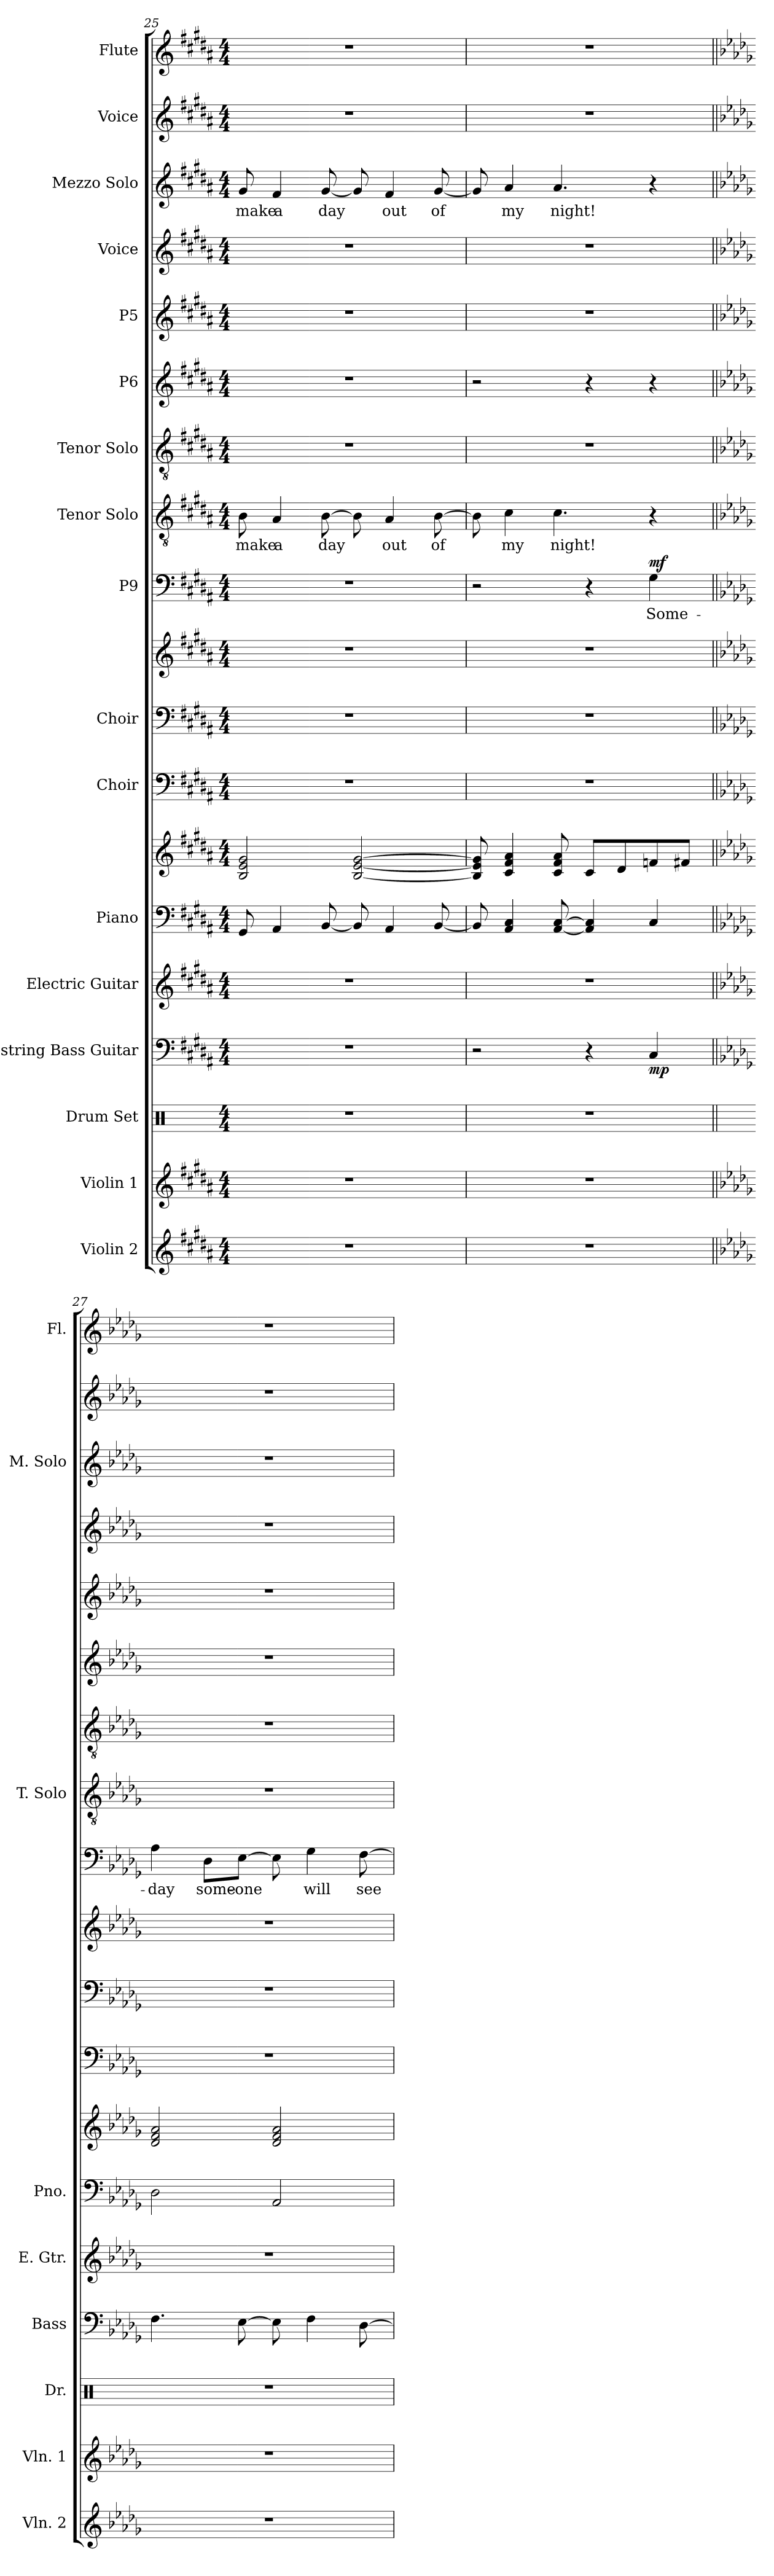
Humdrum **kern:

**kern	**kern	**kern	**kern	**dynam	**kern	**kern	**kern	**kern	**kern	**kern	**kern	**text	**dynam	**kern	**text	**kern	**kern	**kern	**kern	**kern	**text	**kern	**kern
*part17	*part16	*part15	*part14	*part14	*part13	*part12	*part12	*part11	*part10	*part10	*part9	*part9	*part9	*part8	*part8	*part7	*part6	*part5	*part4	*part3	*part3	*part2	*part1
*staff19	*staff18	*staff17	*staff16	*staff16	*staff15	*staff14	*staff13	*staff12	*staff11	*staff10	*staff9	*staff9	*staff9	*staff8	*staff8	*staff7	*staff6	*staff5	*staff4	*staff3	*staff3	*staff2	*staff1
*I"Violin 2	*I"Violin 1	*I"Drum Set	*I"4-string Bass Guitar	*	*I"Electric Guitar	*I"Piano	*	*I"Choir	*I"Choir	*	*I"P9	*	*	*I"Tenor Solo	*	*I"Tenor Solo	*I"P6	*I"P5	*I"Voice	*I"Mezzo Solo	*	*I"Voice	*I"Flute
*I'Vln. 2	*I'Vln. 1	*I'Dr.	*I'Bass	*	*I'E. Gtr.	*I'Pno.	*	*	*	*	*	*	*	*I'T. Solo	*	*	*	*	*	*I'M. Solo	*	*	*I'Fl.
!!LO:PB:g=z
*clefG2	*clefG2	*clefX	*clefF4	*	*clefG2	*clefF4	*clefG2	*clefF4	*clefF4	*clefG2	*clefF4	*	*	*clefGv2	*	*clefGv2	*clefG2	*clefG2	*clefG2	*clefG2	*	*clefG2	*clefG2
*	*	*	*ITrd7c12	*	*ITrd7c12	*	*	*	*	*	*	*	*	*ITrd7c12	*	*ITrd7c12	*	*	*	*	*	*	*
*k[f#c#g#d#a#]	*k[f#c#g#d#a#]	*k[]	*k[f#c#g#d#a#]	*	*k[f#c#g#d#a#]	*k[f#c#g#d#a#]	*k[f#c#g#d#a#]	*k[f#c#g#d#a#]	*k[f#c#g#d#a#]	*k[f#c#g#d#a#]	*k[f#c#g#d#a#]	*	*	*k[f#c#g#d#a#]	*	*k[f#c#g#d#a#]	*k[f#c#g#d#a#]	*k[f#c#g#d#a#]	*k[f#c#g#d#a#]	*k[f#c#g#d#a#]	*	*k[f#c#g#d#a#]	*k[f#c#g#d#a#]
*B:	*B:	*C:	*B:	*	*B:	*B:	*B:	*B:	*B:	*B:	*B:	*	*	*B:	*	*B:	*B:	*B:	*B:	*B:	*	*B:	*B:
*M4/4	*M4/4	*M4/4	*M4/4	*	*M4/4	*M4/4	*M4/4	*M4/4	*M4/4	*M4/4	*M4/4	*	*	*M4/4	*	*M4/4	*M4/4	*M4/4	*M4/4	*M4/4	*	*M4/4	*M4/4
=25	=25	=25	=25	=25	=25	=25	=25	=25	=25	=25	=25	=25	=25	=25	=25	=25	=25	=25	=25	=25	=25	=25	=25
!	!	!	!	!	!	!	!	!	!	!	!	!	!	!	!LO:LY:b:color=#000000	!	!	!	!	!	!	!	!
!	!	!	!	!	!	!	!	!	!	!	!	!	!	!	!	!	!	!	!	!	!LO:LY:b:color=#000000	!	!
1r	1r	1r	1r	.	1r	8GG#i/	2Bi/ 2ei 2g#i	1r	1r	1r	1r	.	.	8BBi\	make	1r	1r	1r	1r	8g#i/	make	1r	1r
!	!	!	!	!	!	!	!	!	!	!	!	!	!	!	!LO:LY:b:color=#000000	!	!	!	!	!	!	!	!
!	!	!	!	!	!	!	!	!	!	!	!	!	!	!	!	!	!	!	!	!	!LO:LY:b:color=#000000	!	!
.	.	.	.	.	.	4AA#i/	.	.	.	.	.	.	.	4AA#i/	a	.	.	.	.	4f#i/	a	.	.
!	!	!	!	!	!	!	!	!	!	!	!	!	!	!	!LO:LY:b:color=#000000	!	!	!	!	!	!	!	!
!	!	!	!	!	!	!	!	!	!	!	!	!	!	!	!	!	!	!	!	!	!LO:LY:b:color=#000000	!	!
.	.	.	.	.	.	[<8BBi/	.	.	.	.	.	.	.	[>8BBi\	day	.	.	.	.	[<8g#i/	day	.	.
.	.	.	.	.	.	8BBi/]	[<2Bi/ [<2ei [>2g#i	.	.	.	.	.	.	8BBi\]	.	.	.	.	.	8g#i/]	.	.	.
!	!	!	!	!	!	!	!	!	!	!	!	!	!	!	!LO:LY:b:color=#000000	!	!	!	!	!	!	!	!
!	!	!	!	!	!	!	!	!	!	!	!	!	!	!	!	!	!	!	!	!	!LO:LY:b:color=#000000	!	!
.	.	.	.	.	.	4AA#i/	.	.	.	.	.	.	.	4AA#i/	out	.	.	.	.	4f#i/	out	.	.
!	!	!	!	!	!	!	!	!	!	!	!	!	!	!	!LO:LY:b:color=#000000	!	!	!	!	!	!	!	!
!	!	!	!	!	!	!	!	!	!	!	!	!	!	!	!	!	!	!	!	!	!LO:LY:b:color=#000000	!	!
.	.	.	.	.	.	[<8BBi/	.	.	.	.	.	.	.	[>8BBi\	of	.	.	.	.	[<8g#i/	of	.	.
=26	=26	=26	=26	=26	=26	=26	=26	=26	=26	=26	=26	=26	=26	=26	=26	=26	=26	=26	=26	=26	=26	=26	=26
1r	1r	1r	2r	.	1r	8BBi/]	8Bi/] 8ei] 8g#i]	1r	1r	1r	2r	.	.	8BBi\]	.	1r	2r	1r	1r	8g#i/]	.	1r	1r
!	!	!	!	!	!	!	!	!	!	!	!	!	!	!	!LO:LY:b:color=#000000	!	!	!	!	!	!	!	!
!	!	!	!	!	!	!	!	!	!	!	!	!	!	!	!	!	!	!	!	!	!LO:LY:b:color=#000000	!	!
.	.	.	.	.	.	4AA#i/ 4C#i	4c#i/ 4f#i 4a#i	.	.	.	.	.	.	4C#i\	my	.	.	.	.	4a#i/	my	.	.
!	!	!	!	!	!	!	!	!	!	!	!	!	!	!	!LO:LY:b:color=#000000	!	!	!	!	!	!	!	!
!	!	!	!	!	!	!	!	!	!	!	!	!	!	!	!	!	!	!	!	!	!LO:LY:b:color=#000000	!	!
.	.	.	.	.	.	[<8AA#i/ [>8C#i	8c#i/ 8f#i 8a#i	.	.	.	.	.	.	4.C#i\	night!	.	.	.	.	4.a#i/	night!	.	.
.	.	.	4r	.	.	4AA#i/] 4C#i]	8c#i/L	.	.	.	4r	.	.	.	.	.	4r	.	.	.	.	.	.
.	.	.	.	.	.	.	8d#i/	.	.	.	.	.	.	.	.	.	.	.	.	.	.	.	.
!	!	!	!	!	!	!	!	!	!	!	!	!LO:LY:b:color=#000000	!	!	!	!	!	!	!	!	!	!	!
.	.	.	4CC#i/	mp	.	4C#i/	8fni/	.	.	.	4G#i\	Some-	mf	4r	.	.	4r	.	.	4r	.	.	.
.	.	.	.	.	.	.	8f#Xi/J	.	.	.	.	.	.	.	.	.	.	.	.	.	.	.	.
=27||	=27||	=27||	=27||	=27||	=27||	=27||	=27||	=27||	=27||	=27||	=27||	=27||	=27||	=27||	=27||	=27||	=27||	=27||	=27||	=27||	=27||	=27||	=27||
*k[b-e-a-d-g-]	*k[b-e-a-d-g-]	*k[]	*k[b-e-a-d-g-]	*	*k[b-e-a-d-g-]	*k[b-e-a-d-g-]	*k[b-e-a-d-g-]	*k[b-e-a-d-g-]	*k[b-e-a-d-g-]	*k[b-e-a-d-g-]	*k[b-e-a-d-g-]	*	*	*k[b-e-a-d-g-]	*	*k[b-e-a-d-g-]	*k[b-e-a-d-g-]	*k[b-e-a-d-g-]	*k[b-e-a-d-g-]	*k[b-e-a-d-g-]	*	*k[b-e-a-d-g-]	*k[b-e-a-d-g-]
*D-:	*D-:	*C:	*D-:	*	*D-:	*D-:	*D-:	*D-:	*D-:	*D-:	*D-:	*	*	*D-:	*	*D-:	*D-:	*D-:	*D-:	*D-:	*	*D-:	*D-:
!	!	!	!	!	!	!	!	!	!	!	!	!LO:LY:b:color=#000000	!	!	!	!	!	!	!	!	!	!	!
1r	1r	1r	4.FFi\	.	1r	2D-i\	2d-i/ 2fi 2a-i	1r	1r	1r	4A-i\	-day	.	1r	.	1r	1r	1r	1r	1r	.	1r	1r
!	!	!	!	!	!	!	!	!	!	!	!	!LO:LY:b:color=#000000	!	!	!	!	!	!	!	!	!	!	!
.	.	.	.	.	.	.	.	.	.	.	8D-i\L	some-	.	.	.	.	.	.	.	.	.	.	.
!	!	!	!	!	!	!	!	!	!	!	!	!LO:LY:b:color=#000000	!	!	!	!	!	!	!	!	!	!	!
.	.	.	[>8EE-i\	.	.	.	.	.	.	.	[>8E-i\J	-one	.	.	.	.	.	.	.	.	.	.	.
.	.	.	8EE-i\]	.	.	2AA-i/	2d-i/ 2fi 2a-i	.	.	.	8E-i\]	.	.	.	.	.	.	.	.	.	.	.	.
!	!	!	!	!	!	!	!	!	!	!	!	!LO:LY:b:color=#000000	!	!	!	!	!	!	!	!	!	!	!
.	.	.	4FFi\	.	.	.	.	.	.	.	4G-i\	will	.	.	.	.	.	.	.	.	.	.	.
!	!	!	!	!	!	!	!	!	!	!	!	!LO:LY:b:color=#000000	!	!	!	!	!	!	!	!	!	!	!
.	.	.	[>8DD-i\	.	.	.	.	.	.	.	[>8Fi\	see	.	.	.	.	.	.	.	.	.	.	.
=	=	=	=	=	=	=	=	=	=	=	=	=	=	=	=	=	=	=	=	=	=	=	=
*-	*-	*-	*-	*-	*-	*-	*-	*-	*-	*-	*-	*-	*-	*-	*-	*-	*-	*-	*-	*-	*-	*-	*-
